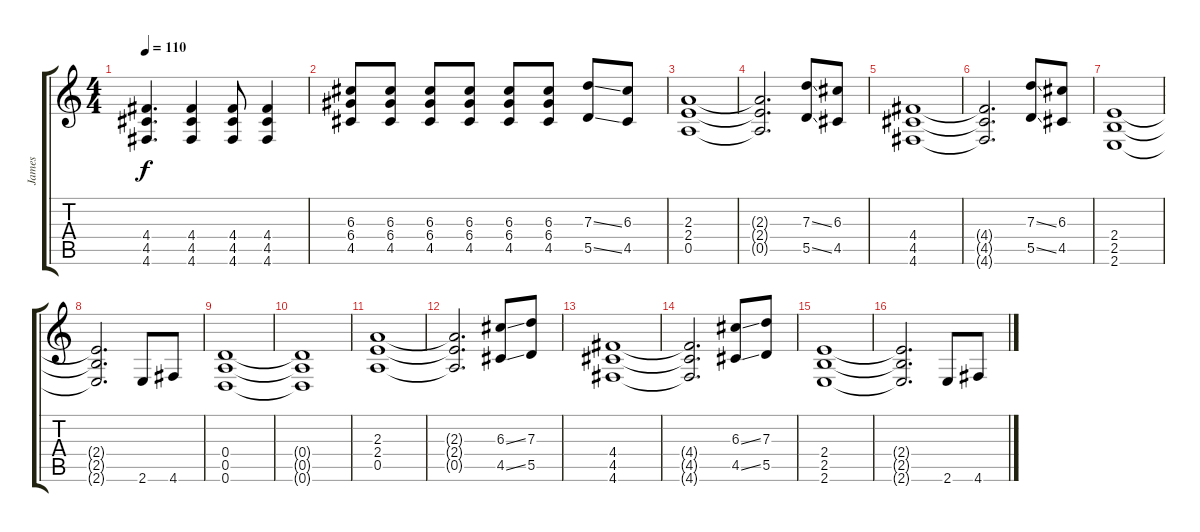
\track ("James" "James") {instrument electricguitarjazz}
\staff {score tabs}
\tuning (E4 B3 G3 D3 A2 D2) {hide}
\ts (4 4)
\tempo 110
\clef g2
\ks c
(4.4 4.5 4.6).4{d dy f} (4.4 4.5 4.6).4 (4.4 4.5 4.6).8 (4.4 4.5 4.6).4 |
(6.3 6.4 4.5).8 (6.3 6.4 4.5).8 (6.3 6.4 4.5).8 (6.3 6.4 4.5).8 (6.3 6.4 4.5).8 (6.3 6.4 4.5).8 (7.3{ss} 5.5{ss}).8 (6.3 4.5).8 |
(2.3 2.4 0.5).1 |
(2.3{t} 2.4{t} 0.5{t}).2{d} (7.3{ss} 5.5{ss}).8 (6.3 4.5).8 |
(4.4 4.5 4.6).1 |
(4.4{t} 4.5{t} 4.6{t}).2{d} (7.3{ss} 5.5{ss}).8 (6.3 4.5).8 |
(2.4 2.5 2.6).1 |
(2.4{t} 2.5{t} 2.6{t}).2{d} 2.6.8 4.6.8 |
(0.4 0.5 0.6).1 |
(0.4{t} 0.5{t} 0.6{t}).1 |
(2.3 2.4 0.5).1 |
(2.3{t} 2.4{t} 0.5{t}).2{d} (6.3{ss} 4.5{ss}).8 (7.3 5.5).8 |
(4.4 4.5 4.6).1 |
(4.4{t} 4.5{t} 4.6{t}).2{d} (6.3{ss} 4.5{ss}).8 (7.3 5.5).8 |
(2.4 2.5 2.6).1 |
(2.4{t} 2.5{t} 2.6{t}).2{d} 2.6.8 4.6.8
